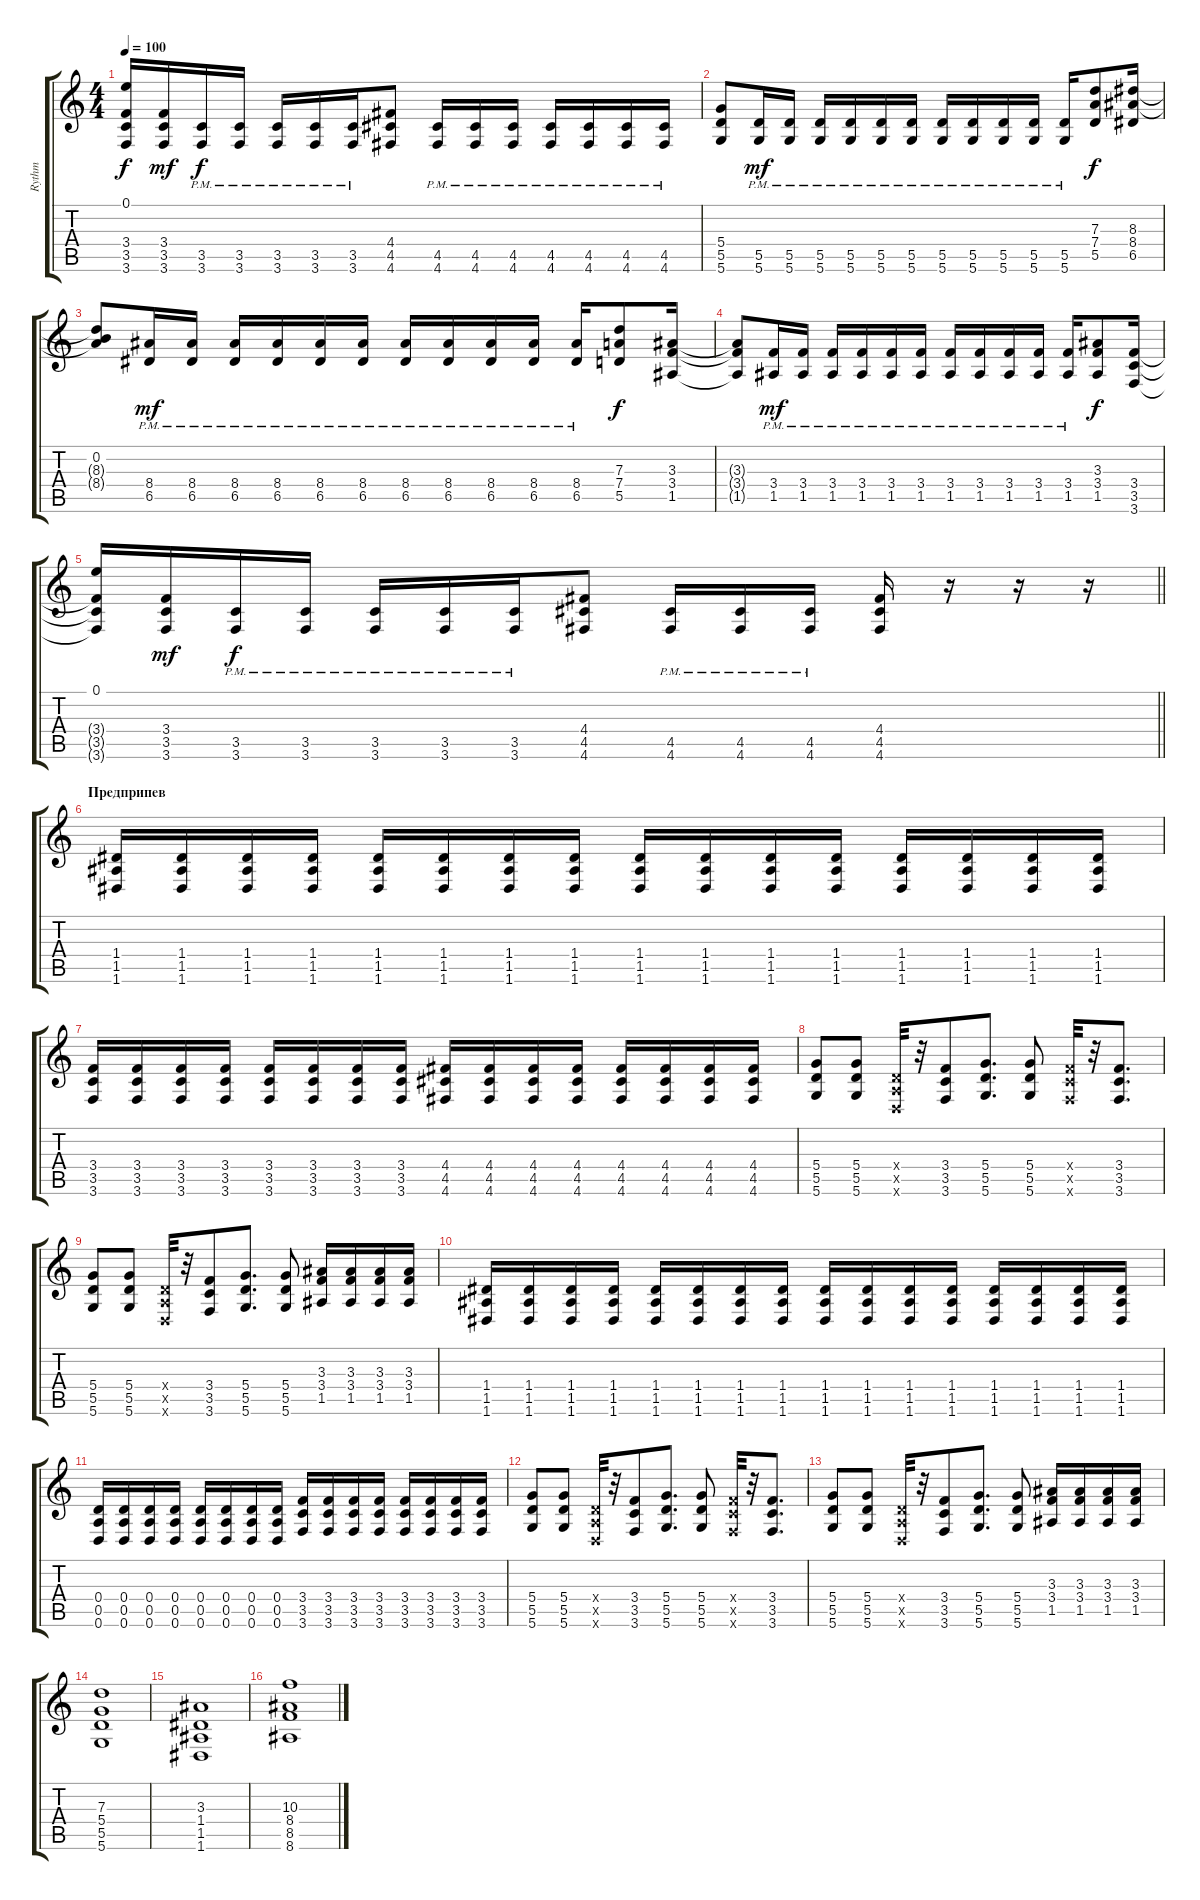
\track ("Rythm" "Rythm") {instrument distortionguitar}
\staff {score tabs}
\tuning (E4 B3 G3 D3 A2 D2) {hide}
\ts (4 4)
\tempo 100
\clef g2
\ks c
(0.1 3.4{t} 3.5{t} 3.6{t}).16{dy f} (3.4 3.5 3.6).16{dy mf} (3.5{pm} 3.6{pm}).16{dy f} (3.5{pm} 3.6{pm}).16 (3.5{pm} 3.6{pm}).16 (3.5{pm} 3.6{pm}).16 (3.5{pm} 3.6{pm}).16 (4.4 4.5 4.6).8 (4.5{pm} 4.6{pm}).16 (4.5{pm} 4.6{pm}).16 (4.5{pm} 4.6{pm}).16 (4.5{pm} 4.6{pm}).16 (4.5{pm} 4.6{pm}).16 (4.5{pm} 4.6{pm}).16 (4.5{pm} 4.6{pm}).16 |
(5.4 5.5 5.6).8 (5.5{pm} 5.6{pm}).16{dy mf} (5.5{pm} 5.6{pm}).16 (5.5{pm} 5.6{pm}).16 (5.5{pm} 5.6{pm}).16 (5.5{pm} 5.6{pm}).16 (5.5{pm} 5.6{pm}).16 (5.5{pm} 5.6{pm}).16 (5.5{pm} 5.6{pm}).16 (5.5{pm} 5.6{pm}).16 (5.5{pm} 5.6{pm}).16 (5.5{pm} 5.6{pm}).16 (7.3 7.4 5.5).8{dy f} (8.3 8.4 6.5).16 |
(0.2 8.3{t} 8.4{t}).8 (8.4{pm} 6.5{pm}).16{dy mf} (8.4{pm} 6.5{pm}).16 (8.4{pm} 6.5{pm}).16 (8.4{pm} 6.5{pm}).16 (8.4{pm} 6.5{pm}).16 (8.4{pm} 6.5{pm}).16 (8.4{pm} 6.5{pm}).16 (8.4{pm} 6.5{pm}).16 (8.4{pm} 6.5{pm}).16 (8.4{pm} 6.5{pm}).16 (8.4{pm} 6.5{pm}).16 (7.3 7.4 5.5).8{dy f} (3.3 3.4 1.5).16 |
(3.3{t} 3.4{t} 1.5{t}).8 (3.4{pm} 1.5{pm}).16{dy mf} (3.4{pm} 1.5{pm}).16 (3.4{pm} 1.5{pm}).16 (3.4{pm} 1.5{pm}).16 (3.4{pm} 1.5{pm}).16 (3.4{pm} 1.5{pm}).16 (3.4{pm} 1.5{pm}).16 (3.4{pm} 1.5{pm}).16 (3.4{pm} 1.5{pm}).16 (3.4{pm} 1.5{pm}).16 (3.4{pm} 1.5{pm}).16 (3.3 3.4 1.5).8{dy f} (3.4 3.5 3.6).16 |
\barLineRight lightlight
(0.1 3.4{t} 3.5{t} 3.6{t}).16 (3.4 3.5 3.6).16{dy mf} (3.5{pm} 3.6{pm}).16{dy f} (3.5{pm} 3.6{pm}).16 (3.5{pm} 3.6{pm}).16 (3.5{pm} 3.6{pm}).16 (3.5{pm} 3.6{pm}).16 (4.4 4.5 4.6).8 (4.5{pm} 4.6{pm}).16 (4.5{pm} 4.6{pm}).16 (4.5{pm} 4.6{pm}).16 (4.4 4.5 4.6).16 r.16 r.16 r.16 |
\section ("" "Предприпев")
(1.4 1.5 1.6).16 (1.4 1.5 1.6).16 (1.4 1.5 1.6).16 (1.4 1.5 1.6).16 (1.4 1.5 1.6).16 (1.4 1.5 1.6).16 (1.4 1.5 1.6).16 (1.4 1.5 1.6).16 (1.4 1.5 1.6).16 (1.4 1.5 1.6).16 (1.4 1.5 1.6).16 (1.4 1.5 1.6).16 (1.4 1.5 1.6).16 (1.4 1.5 1.6).16 (1.4 1.5 1.6).16 (1.4 1.5 1.6).16 |
(3.4 3.5 3.6).16 (3.4 3.5 3.6).16 (3.4 3.5 3.6).16 (3.4 3.5 3.6).16 (3.4 3.5 3.6).16 (3.4 3.5 3.6).16 (3.4 3.5 3.6).16 (3.4 3.5 3.6).16 (4.4 4.5 4.6).16 (4.4 4.5 4.6).16 (4.4 4.5 4.6).16 (4.4 4.5 4.6).16 (4.4 4.5 4.6).16 (4.4 4.5 4.6).16 (4.4 4.5 4.6).16 (4.4 4.5 4.6).16 |
(5.4 5.5 5.6).8 (5.4 5.5 5.6).8 (0.4{x} 0.5{x} 0.6{x}).32 r.32 (3.4 3.5 3.6).8 (5.4 5.5 5.6).8{d} (5.4 5.5 5.6).8 (3.4{x} 3.5{x} 3.6{x}).32 r.32 (3.4 3.5 3.6).8{d} |
(5.4 5.5 5.6).8 (5.4 5.5 5.6).8 (0.4{x} 0.5{x} 0.6{x}).32 r.32 (3.4 3.5 3.6).8 (5.4 5.5 5.6).8{d} (5.4 5.5 5.6).8 (3.3 3.4 1.5).16 (3.3 3.4 1.5).16 (3.3 3.4 1.5).16 (3.3 3.4 1.5).16 |
(1.4 1.5 1.6).16 (1.4 1.5 1.6).16 (1.4 1.5 1.6).16 (1.4 1.5 1.6).16 (1.4 1.5 1.6).16 (1.4 1.5 1.6).16 (1.4 1.5 1.6).16 (1.4 1.5 1.6).16 (1.4 1.5 1.6).16 (1.4 1.5 1.6).16 (1.4 1.5 1.6).16 (1.4 1.5 1.6).16 (1.4 1.5 1.6).16 (1.4 1.5 1.6).16 (1.4 1.5 1.6).16 (1.4 1.5 1.6).16 |
(0.4 0.5 0.6).16 (0.4 0.5 0.6).16 (0.4 0.5 0.6).16 (0.4 0.5 0.6).16 (0.4 0.5 0.6).16 (0.4 0.5 0.6).16 (0.4 0.5 0.6).16 (0.4 0.5 0.6).16 (3.4 3.5 3.6).16 (3.4 3.5 3.6).16 (3.4 3.5 3.6).16 (3.4 3.5 3.6).16 (3.4 3.5 3.6).16 (3.4 3.5 3.6).16 (3.4 3.5 3.6).16 (3.4 3.5 3.6).16 |
(5.4 5.5 5.6).8 (5.4 5.5 5.6).8 (0.4{x} 0.5{x} 0.6{x}).32 r.32 (3.4 3.5 3.6).8 (5.4 5.5 5.6).8{d} (5.4 5.5 5.6).8 (3.4{x} 3.5{x} 3.6{x}).32 r.32 (3.4 3.5 3.6).8{d} |
(5.4 5.5 5.6).8 (5.4 5.5 5.6).8 (0.4{x} 0.5{x} 0.6{x}).32 r.32 (3.4 3.5 3.6).8 (5.4 5.5 5.6).8{d} (5.4 5.5 5.6).8 (3.3 3.4 1.5).16 (3.3 3.4 1.5).16 (3.3 3.4 1.5).16 (3.3 3.4 1.5).16 |
(7.3 5.4 5.5 5.6).1 |
(3.3 1.4 1.5 1.6).1 |
(10.3 8.4 8.5 8.6).1
